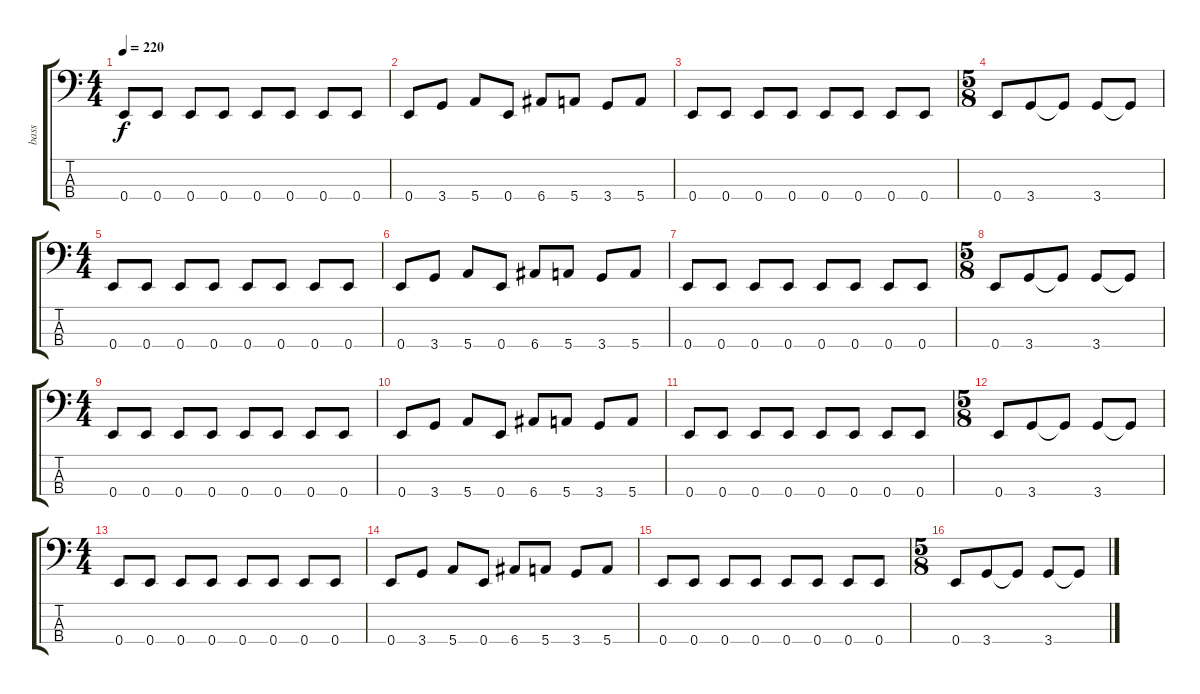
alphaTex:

\track ("bass" "bass") {instrument electricbassfinger}
\staff {score tabs}
\tuning (G2 D2 A1 E1) {hide}
\ts (4 4)
\tempo 220
\clef f4
\ks c
0.4.8{dy f} 0.4.8 0.4.8 0.4.8 0.4.8 0.4.8 0.4.8 0.4.8 |
0.4.8 3.4.8 5.4.8 0.4.8 6.4.8 5.4.8 3.4.8 5.4.8 |
0.4.8 0.4.8 0.4.8 0.4.8 0.4.8 0.4.8 0.4.8 0.4.8 |
\ts (5 8)
0.4.8 3.4.8 3.4{t}.8 3.4.8 3.4{t}.8 |
\ts (4 4)
0.4.8 0.4.8 0.4.8 0.4.8 0.4.8 0.4.8 0.4.8 0.4.8 |
0.4.8 3.4.8 5.4.8 0.4.8 6.4.8 5.4.8 3.4.8 5.4.8 |
0.4.8 0.4.8 0.4.8 0.4.8 0.4.8 0.4.8 0.4.8 0.4.8 |
\ts (5 8)
0.4.8 3.4.8 3.4{t}.8 3.4.8 3.4{t}.8 |
\ts (4 4)
0.4.8 0.4.8 0.4.8 0.4.8 0.4.8 0.4.8 0.4.8 0.4.8 |
0.4.8 3.4.8 5.4.8 0.4.8 6.4.8 5.4.8 3.4.8 5.4.8 |
0.4.8 0.4.8 0.4.8 0.4.8 0.4.8 0.4.8 0.4.8 0.4.8 |
\ts (5 8)
0.4.8 3.4.8 3.4{t}.8 3.4.8 3.4{t}.8 |
\ts (4 4)
0.4.8 0.4.8 0.4.8 0.4.8 0.4.8 0.4.8 0.4.8 0.4.8 |
0.4.8 3.4.8 5.4.8 0.4.8 6.4.8 5.4.8 3.4.8 5.4.8 |
0.4.8 0.4.8 0.4.8 0.4.8 0.4.8 0.4.8 0.4.8 0.4.8 |
\ts (5 8)
0.4.8 3.4.8 3.4{t}.8 3.4.8 3.4{t}.8
